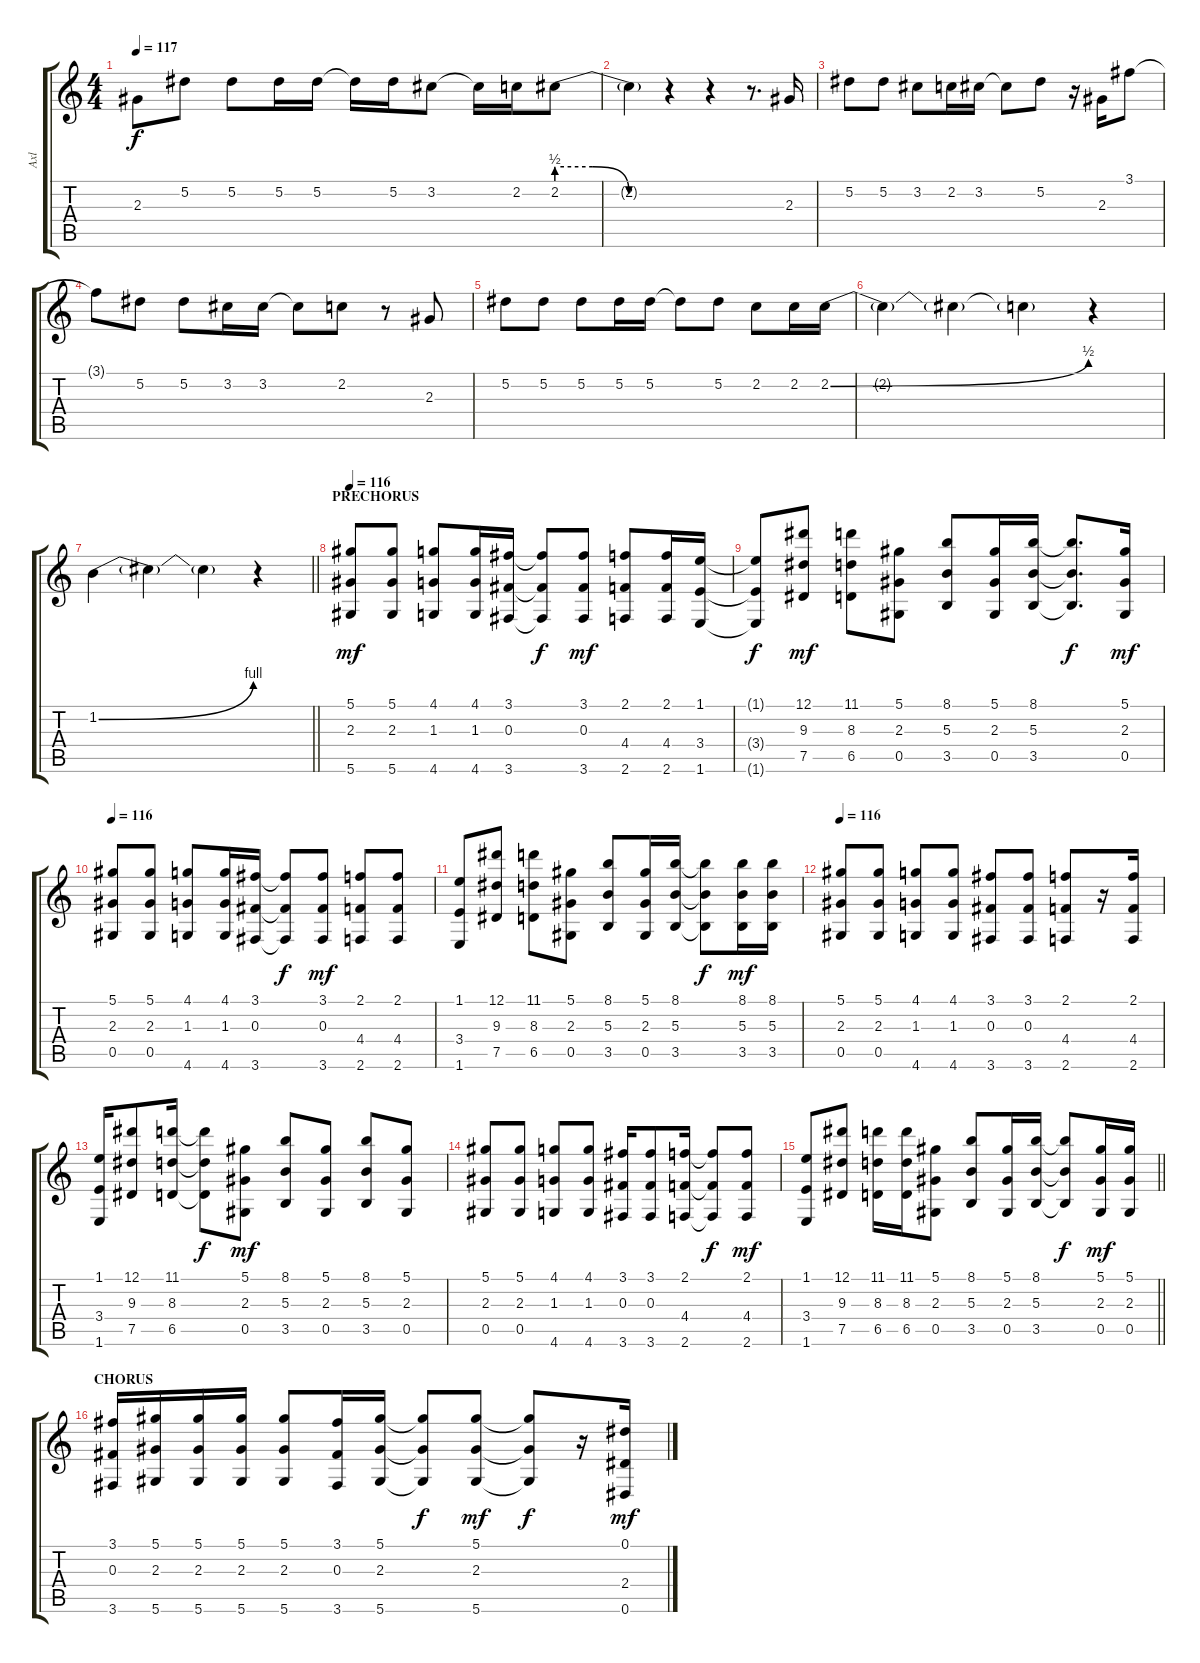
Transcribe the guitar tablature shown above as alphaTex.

\track ("Axl" "Axl") {instrument overdrivenguitar}
\staff {score tabs}
\tuning (Eb4 Bb3 Gb3 Db3 Ab2 Eb2) {hide}
\ts (4 4)
\tempo 117
\clef g2
\ks c
2.3.8{dy f} 5.2.8 5.2.8 5.2.16 5.2.16 5.2{t}.16 5.2.16 3.2.8 3.2{t}.16 2.2.16 2.2{be (custom 0 2 20 2 40 0 60 0)}.8 |
2.2{t}.4 r.4 r.4 r.8{d} 2.3.16 |
5.2.8 5.2.8 3.2.8 2.2.16 3.2.16 3.2{t}.8 5.2.8 r.16 2.3.16 3.1.8 |
3.1{t}.8 5.2.8 5.2.8 3.2.16 3.2.16 3.2{t}.8 2.2.8 r.8 2.3.8 |
5.2.8 5.2.8 5.2.8 5.2.16 5.2.16 5.2{t}.8 5.2.8 2.2.8 2.2.16 2.2{be (bend 0 0 60 2)}.16 |
2.2{t}.4 2.2{t}.4 2.2{t}.4 r.4 |
\barLineRight lightlight
1.2{be (bend 0 0 60 4)}.4 1.2{t}.4 1.2{t}.4 r.4 |
\section ("" "PRECHORUS")
\tempo 116
(5.1 2.3 5.6).8{dy mf} (5.1 2.3 5.6).8 (4.1 1.3 4.6).8 (4.1 1.3 4.6).16 (3.1 0.3 3.6).16 (3.1{t} 0.3{t} 3.6{t}).8{dy f} (3.1 0.3 3.6).8{dy mf} (2.1 4.4 2.6).8 (2.1 4.4 2.6).16 (1.1 3.4 1.6).16 |
(1.1{t} 3.4{t} 1.6{t}).8{dy f} (12.1 9.3 7.5).8{dy mf} (11.1 8.3 6.5).8 (5.1 2.3 0.5).8 (8.1 5.3 3.5).8 (5.1 2.3 0.5).16 (8.1 5.3 3.5).16 (8.1{t} 5.3{t} 3.5{t}).8{d dy f} (5.1 2.3 0.5).16{dy mf} |
\tempo 116
(5.1 2.3 0.5).8 (5.1 2.3 0.5).8 (4.1 1.3 4.6).8 (4.1 1.3 4.6).16 (3.1 0.3 3.6).16 (3.1{t} 0.3{t} 3.6{t}).8{dy f} (3.1 0.3 3.6).8{dy mf} (2.1 4.4 2.6).8 (2.1 4.4 2.6).8 |
(1.1 3.4 1.6).8 (12.1 9.3 7.5).8 (11.1 8.3 6.5).8 (5.1 2.3 0.5).8 (8.1 5.3 3.5).8 (5.1 2.3 0.5).16 (8.1 5.3 3.5).16 (8.1{t} 5.3{t} 3.5{t}).8{dy f} (8.1 5.3 3.5).16{dy mf} (8.1 5.3 3.5).16 |
\tempo 116
(5.1 2.3 0.5).8 (5.1 2.3 0.5).8 (4.1 1.3 4.6).8 (4.1 1.3 4.6).8 (3.1 0.3 3.6).8 (3.1 0.3 3.6).8 (2.1 4.4 2.6).8 r.16 (2.1 4.4 2.6).16 |
(1.1 3.4 1.6).16 (12.1 9.3 7.5).8 (11.1 8.3 6.5).16 (11.1{t} 8.3{t} 6.5{t}).8{dy f} (5.1 2.3 0.5).8{dy mf} (8.1 5.3 3.5).8 (5.1 2.3 0.5).8 (8.1 5.3 3.5).8 (5.1 2.3 0.5).8 |
(5.1 2.3 0.5).8 (5.1 2.3 0.5).8 (4.1 1.3 4.6).8 (4.1 1.3 4.6).8 (3.1 0.3 3.6).16 (3.1 0.3 3.6).8 (2.1 4.4 2.6).16 (2.1{t} 4.4{t} 2.6{t}).8{dy f} (2.1 4.4 2.6).8{dy mf} |
\barLineRight lightlight
(1.1 3.4 1.6).8 (12.1 9.3 7.5).8 (11.1 8.3 6.5).16 (11.1 8.3 6.5).16 (5.1 2.3 0.5).8 (8.1 5.3 3.5).8 (5.1 2.3 0.5).16 (8.1 5.3 3.5).16 (8.1{t} 5.3{t} 3.5{t}).8{dy f} (5.1 2.3 0.5).16{dy mf} (5.1 2.3 0.5).16 |
\section ("" "CHORUS")
(3.1 0.3 3.6).16 (5.1 2.3 5.6).16 (5.1 2.3 5.6).16 (5.1 2.3 5.6).16 (5.1 2.3 5.6).8 (3.1 0.3 3.6).16 (5.1 2.3 5.6).16 (5.1{t} 2.3{t} 5.6{t}).8{dy f} (5.1 2.3 5.6).8{dy mf} (5.1{t} 2.3{t} 5.6{t}).8{dy f} r.16 (0.1 2.4 0.6).16{dy mf}
